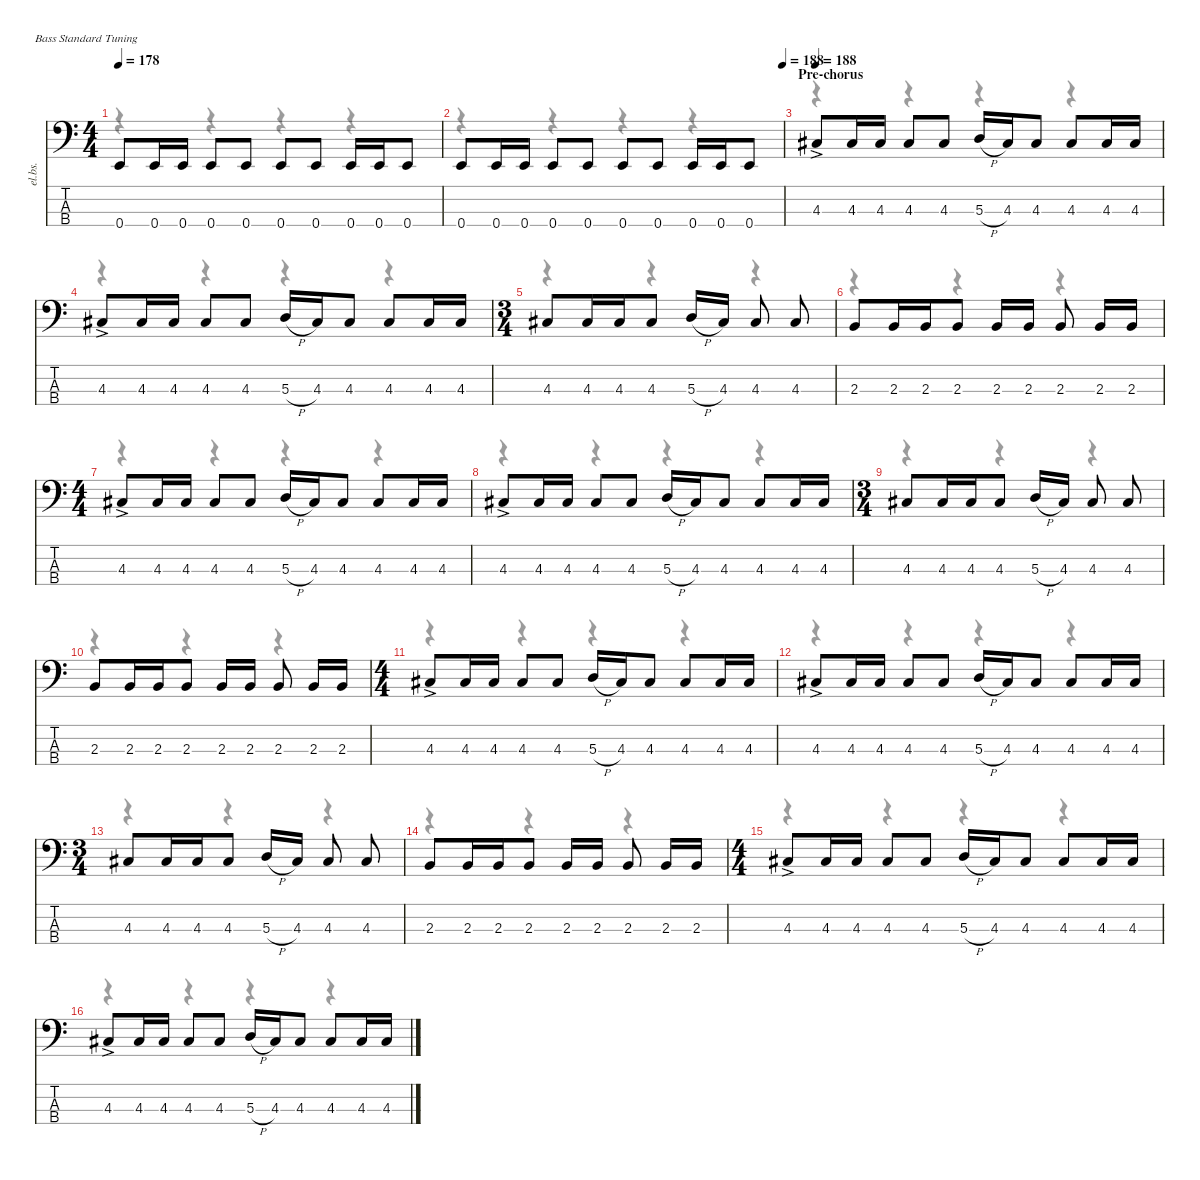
\defaultSystemsLayout 4
\hideDynamics
\bracketExtendMode nobrackets
\otherSystemsTrackNameOrientation horizontal
\track ("Cliff Burton (Bass)" "el.bs.") {instrument electricbassfinger}
\staff {score tabs}
\tuning (G2 D2 A1 E1)
\voice
\ts (4 4)
\tempo 178
\clef f4
\ks c
0.4.8{dy f beam Up} 0.4.16{beam Up} 0.4.16{beam Up} 0.4.8{beam Up} 0.4.8{beam Up} 0.4.8{beam Up} 0.4.8{beam Up} 0.4.16{beam Up} 0.4.16{beam Up} 0.4.8{beam Up} |
\tempo (188 1)
0.4.8{beam Up} 0.4.16{beam Up} 0.4.16{beam Up} 0.4.8{beam Up} 0.4.8{beam Up} 0.4.8{beam Up} 0.4.8{beam Up} 0.4.16{beam Up} 0.4.16{beam Up} 0.4.8{beam Up} |
\section ("" "Pre-chorus")
\tempo 188
4.3{ac acc #}.8{dy mf beam Up} 4.3{acc #}.16{dy f beam Up} 4.3{acc #}.16{beam Up} 4.3{acc #}.8{beam Up} 4.3{acc #}.8{beam Up} 5.3{h}.16{beam Up} 4.3{acc #}.16{beam Up} 4.3{acc #}.8{beam Up} 4.3{acc #}.8{beam Up} 4.3{acc #}.16{beam Up} 4.3{acc #}.16{beam Up} |
4.3{ac acc #}.8{dy mf beam Up} 4.3{acc #}.16{dy f beam Up} 4.3{acc #}.16{beam Up} 4.3{acc #}.8{beam Up} 4.3{acc #}.8{beam Up} 5.3{h}.16{beam Up} 4.3{acc #}.16{beam Up} 4.3{acc #}.8{beam Up} 4.3{acc #}.8{beam Up} 4.3{acc #}.16{beam Up} 4.3{acc #}.16{beam Up} |
\ts (3 4)
\beaming (8 3 1 1 1)
4.3{acc #}.8{beam Up} 4.3{acc #}.16{beam Up} 4.3{acc #}.16{beam Up} 4.3{acc #}.8{beam Up} 5.3{h}.16{beam Up} 4.3{acc #}.16{beam Up} 4.3{acc #}.8{beam Up} 4.3{acc #}.8{beam Up} |
2.3.8{beam Up} 2.3.16{beam Up} 2.3.16{beam Up} 2.3.8{beam Up} 2.3.16{beam Up} 2.3.16{beam Up} 2.3.8{beam Up} 2.3.16{beam Up} 2.3.16{beam Up} |
\ts (4 4)
\beaming (8 2 2 2 2)
4.3{ac acc #}.8{dy mf beam Up} 4.3{acc #}.16{dy f beam Up} 4.3{acc #}.16{beam Up} 4.3{acc #}.8{beam Up} 4.3{acc #}.8{beam Up} 5.3{h}.16{beam Up} 4.3{acc #}.16{beam Up} 4.3{acc #}.8{beam Up} 4.3{acc #}.8{beam Up} 4.3{acc #}.16{beam Up} 4.3{acc #}.16{beam Up} |
4.3{ac acc #}.8{dy mf beam Up} 4.3{acc #}.16{dy f beam Up} 4.3{acc #}.16{beam Up} 4.3{acc #}.8{beam Up} 4.3{acc #}.8{beam Up} 5.3{h}.16{beam Up} 4.3{acc #}.16{beam Up} 4.3{acc #}.8{beam Up} 4.3{acc #}.8{beam Up} 4.3{acc #}.16{beam Up} 4.3{acc #}.16{beam Up} |
\ts (3 4)
\beaming (8 3 1 1 1)
4.3{acc #}.8{beam Up} 4.3{acc #}.16{beam Up} 4.3{acc #}.16{beam Up} 4.3{acc #}.8{beam Up} 5.3{h}.16{beam Up} 4.3{acc #}.16{beam Up} 4.3{acc #}.8{beam Up} 4.3{acc #}.8{beam Up} |
2.3.8{beam Up} 2.3.16{beam Up} 2.3.16{beam Up} 2.3.8{beam Up} 2.3.16{beam Up} 2.3.16{beam Up} 2.3.8{beam Up} 2.3.16{beam Up} 2.3.16{beam Up} |
\ts (4 4)
\beaming (8 2 2 2 2)
4.3{ac acc #}.8{dy mf beam Up} 4.3{acc #}.16{dy f beam Up} 4.3{acc #}.16{beam Up} 4.3{acc #}.8{beam Up} 4.3{acc #}.8{beam Up} 5.3{h}.16{beam Up} 4.3{acc #}.16{beam Up} 4.3{acc #}.8{beam Up} 4.3{acc #}.8{beam Up} 4.3{acc #}.16{beam Up} 4.3{acc #}.16{beam Up} |
4.3{ac acc #}.8{dy mf beam Up} 4.3{acc #}.16{dy f beam Up} 4.3{acc #}.16{beam Up} 4.3{acc #}.8{beam Up} 4.3{acc #}.8{beam Up} 5.3{h}.16{beam Up} 4.3{acc #}.16{beam Up} 4.3{acc #}.8{beam Up} 4.3{acc #}.8{beam Up} 4.3{acc #}.16{beam Up} 4.3{acc #}.16{beam Up} |
\ts (3 4)
\beaming (8 3 1 1 1)
4.3{acc #}.8{beam Up} 4.3{acc #}.16{beam Up} 4.3{acc #}.16{beam Up} 4.3{acc #}.8{beam Up} 5.3{h}.16{beam Up} 4.3{acc #}.16{beam Up} 4.3{acc #}.8{beam Up} 4.3{acc #}.8{beam Up} |
2.3.8{beam Up} 2.3.16{beam Up} 2.3.16{beam Up} 2.3.8{beam Up} 2.3.16{beam Up} 2.3.16{beam Up} 2.3.8{beam Up} 2.3.16{beam Up} 2.3.16{beam Up} |
\ts (4 4)
\beaming (8 2 2 2 2)
4.3{ac acc #}.8{dy mf beam Up} 4.3{acc #}.16{dy f beam Up} 4.3{acc #}.16{beam Up} 4.3{acc #}.8{beam Up} 4.3{acc #}.8{beam Up} 5.3{h}.16{beam Up} 4.3{acc #}.16{beam Up} 4.3{acc #}.8{beam Up} 4.3{acc #}.8{beam Up} 4.3{acc #}.16{beam Up} 4.3{acc #}.16{beam Up} |
4.3{ac acc #}.8{dy mf beam Up} 4.3{acc #}.16{dy f beam Up} 4.3{acc #}.16{beam Up} 4.3{acc #}.8{beam Up} 4.3{acc #}.8{beam Up} 5.3{h}.16{beam Up} 4.3{acc #}.16{beam Up} 4.3{acc #}.8{beam Up} 4.3{acc #}.8{beam Up} 4.3{acc #}.16{beam Up} 4.3{acc #}.16{beam Up}
\voice
\clef f4
\ottava regular
\simile none
\ks c
r.4{dy mf beam Down} r.4{beam Down} r.4{beam Down} r.4{beam Down} |
r.4{beam Down} r.4{beam Down} r.4{beam Down} r.4{beam Down} |
r.4{beam Down} r.4{beam Down} r.4{beam Down} r.4{beam Down} |
r.4{beam Down} r.4{beam Down} r.4{beam Down} r.4{beam Down} |
r.4{beam Down} r.4{beam Down} r.4{beam Down} |
r.4{beam Down} r.4{beam Down} r.4{beam Down} |
r.4{beam Down} r.4{beam Down} r.4{beam Down} r.4{beam Down} |
r.4{beam Down} r.4{beam Down} r.4{beam Down} r.4{beam Down} |
r.4{beam Down} r.4{beam Down} r.4{beam Down} |
r.4{beam Down} r.4{beam Down} r.4{beam Down} |
r.4{beam Down} r.4{beam Down} r.4{beam Down} r.4{beam Down} |
r.4{beam Down} r.4{beam Down} r.4{beam Down} r.4{beam Down} |
r.4{beam Down} r.4{beam Down} r.4{beam Down} |
r.4{beam Down} r.4{beam Down} r.4{beam Down} |
r.4{beam Down} r.4{beam Down} r.4{beam Down} r.4{beam Down} |
r.4{beam Down} r.4{beam Down} r.4{beam Down} r.4{beam Down}
